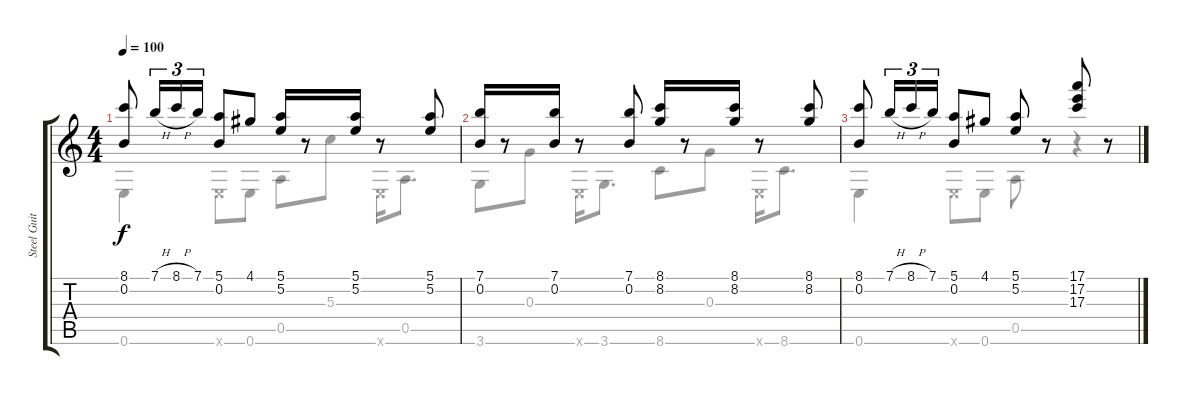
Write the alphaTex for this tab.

\track ("Steel Guitar" "Steel Guit") {instrument acousticguitarsteel}
\staff {score tabs}
\tuning (E4 B3 G3 D3 A2 E2) {hide}
\voice
\ts (4 4)
\tempo 100
\clef g2
\ks c
(8.1 0.2).8{dy f} 7.1{h}.16{tu (3 2)} 8.1{h}.16{tu (3 2)} 7.1.16{tu (3 2)} (5.1 0.2).8 4.1.8 (5.1 5.2).16 r.8 (5.1 5.2).16 r.8 (5.1 5.2).8 |
(7.1 0.2).16 r.8 (7.1 0.2).16 r.8 (7.1 0.2).8 (8.1 8.2).16 r.8 (8.1 8.2).16 r.8 (8.1 8.2).8 |
(8.1 0.2).8 7.1{h}.16{tu (3 2)} 8.1{h}.16{tu (3 2)} 7.1.16{tu (3 2)} (5.1 0.2).8 4.1.8 (5.1 5.2).8 r.8 (17.1 17.2 17.3).8 r.8
\voice
\clef g2
\ottava regular
\simile none
\ks c
0.6.4{dy f} 0.6{x}.8 0.6.8 0.5.8 5.3.8 0.6{x}.16 0.5.8{d} |
3.6.8 0.3.8 0.6{x}.16 3.6.8{d} 8.6.8 0.3.8 0.6{x}.16 8.6.8{d} |
0.6.4 0.6{x}.8 0.6.8 0.5.8 r.8 r.4
